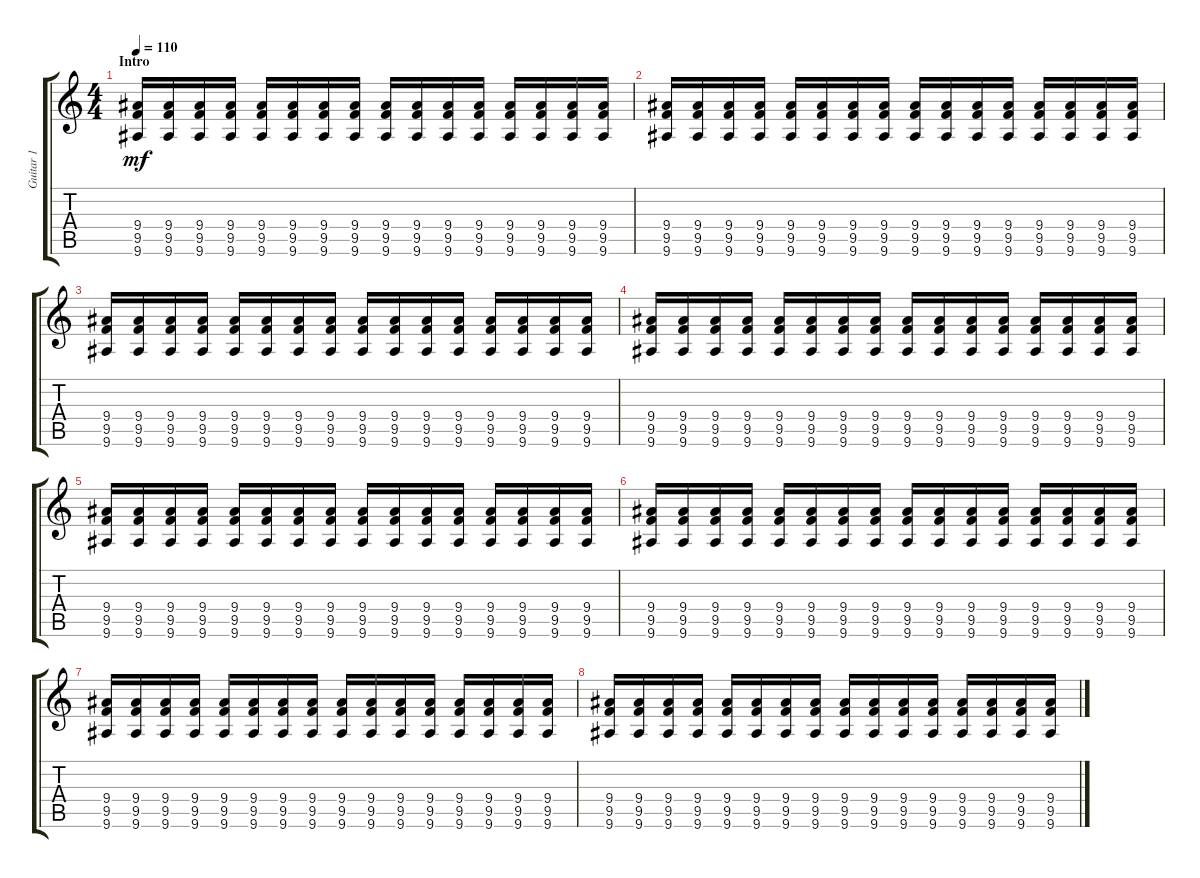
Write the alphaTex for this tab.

\track ("Guitar 1" "Guitar 1") {instrument distortionguitar}
\staff {score tabs}
\tuning (Eb4 Bb3 Gb3 Db3 Ab2 Db2) {hide}
\ts (4 4)
\section ("" "Intro")
\tempo 110
\clef g2
\ks c
(9.4 9.5 9.6).16{dy mf volume 5 instrument distortionguitar} (9.4 9.5 9.6).16 (9.4 9.5 9.6).16 (9.4 9.5 9.6).16 (9.4 9.5 9.6).16 (9.4 9.5 9.6).16 (9.4 9.5 9.6).16 (9.4 9.5 9.6).16 (9.4 9.5 9.6).16 (9.4 9.5 9.6).16 (9.4 9.5 9.6).16 (9.4 9.5 9.6).16 (9.4 9.5 9.6).16 (9.4 9.5 9.6).16 (9.4 9.5 9.6).16 (9.4 9.5 9.6).16 |
(9.4 9.5 9.6).16 (9.4 9.5 9.6).16 (9.4 9.5 9.6).16 (9.4 9.5 9.6).16 (9.4 9.5 9.6).16 (9.4 9.5 9.6).16 (9.4 9.5 9.6).16 (9.4 9.5 9.6).16 (9.4 9.5 9.6).16 (9.4 9.5 9.6).16 (9.4 9.5 9.6).16 (9.4 9.5 9.6).16 (9.4 9.5 9.6).16 (9.4 9.5 9.6).16 (9.4 9.5 9.6).16 (9.4 9.5 9.6).16 |
(9.4 9.5 9.6).16{volume 8} (9.4 9.5 9.6).16 (9.4 9.5 9.6).16 (9.4 9.5 9.6).16 (9.4 9.5 9.6).16 (9.4 9.5 9.6).16 (9.4 9.5 9.6).16 (9.4 9.5 9.6).16 (9.4 9.5 9.6).16 (9.4 9.5 9.6).16 (9.4 9.5 9.6).16 (9.4 9.5 9.6).16 (9.4 9.5 9.6).16 (9.4 9.5 9.6).16 (9.4 9.5 9.6).16 (9.4 9.5 9.6).16 |
(9.4 9.5 9.6).16 (9.4 9.5 9.6).16 (9.4 9.5 9.6).16 (9.4 9.5 9.6).16 (9.4 9.5 9.6).16 (9.4 9.5 9.6).16 (9.4 9.5 9.6).16 (9.4 9.5 9.6).16 (9.4 9.5 9.6).16 (9.4 9.5 9.6).16 (9.4 9.5 9.6).16 (9.4 9.5 9.6).16 (9.4 9.5 9.6).16 (9.4 9.5 9.6).16 (9.4 9.5 9.6).16 (9.4 9.5 9.6).16 |
(9.4 9.5 9.6).16{volume 12} (9.4 9.5 9.6).16 (9.4 9.5 9.6).16 (9.4 9.5 9.6).16 (9.4 9.5 9.6).16 (9.4 9.5 9.6).16 (9.4 9.5 9.6).16 (9.4 9.5 9.6).16 (9.4 9.5 9.6).16 (9.4 9.5 9.6).16 (9.4 9.5 9.6).16 (9.4 9.5 9.6).16 (9.4 9.5 9.6).16 (9.4 9.5 9.6).16 (9.4 9.5 9.6).16 (9.4 9.5 9.6).16 |
(9.4 9.5 9.6).16 (9.4 9.5 9.6).16 (9.4 9.5 9.6).16 (9.4 9.5 9.6).16 (9.4 9.5 9.6).16 (9.4 9.5 9.6).16 (9.4 9.5 9.6).16 (9.4 9.5 9.6).16 (9.4 9.5 9.6).16 (9.4 9.5 9.6).16 (9.4 9.5 9.6).16 (9.4 9.5 9.6).16 (9.4 9.5 9.6).16 (9.4 9.5 9.6).16 (9.4 9.5 9.6).16 (9.4 9.5 9.6).16 |
(9.4 9.5 9.6).16{volume 16} (9.4 9.5 9.6).16 (9.4 9.5 9.6).16 (9.4 9.5 9.6).16 (9.4 9.5 9.6).16 (9.4 9.5 9.6).16 (9.4 9.5 9.6).16 (9.4 9.5 9.6).16 (9.4 9.5 9.6).16 (9.4 9.5 9.6).16 (9.4 9.5 9.6).16 (9.4 9.5 9.6).16 (9.4 9.5 9.6).16 (9.4 9.5 9.6).16 (9.4 9.5 9.6).16 (9.4 9.5 9.6).16 |
(9.4 9.5 9.6).16 (9.4 9.5 9.6).16 (9.4 9.5 9.6).16 (9.4 9.5 9.6).16 (9.4 9.5 9.6).16 (9.4 9.5 9.6).16 (9.4 9.5 9.6).16 (9.4 9.5 9.6).16 (9.4 9.5 9.6).16 (9.4 9.5 9.6).16 (9.4 9.5 9.6).16 (9.4 9.5 9.6).16 (9.4 9.5 9.6).16 (9.4 9.5 9.6).16 (9.4 9.5 9.6).16 (9.4 9.5 9.6).16
